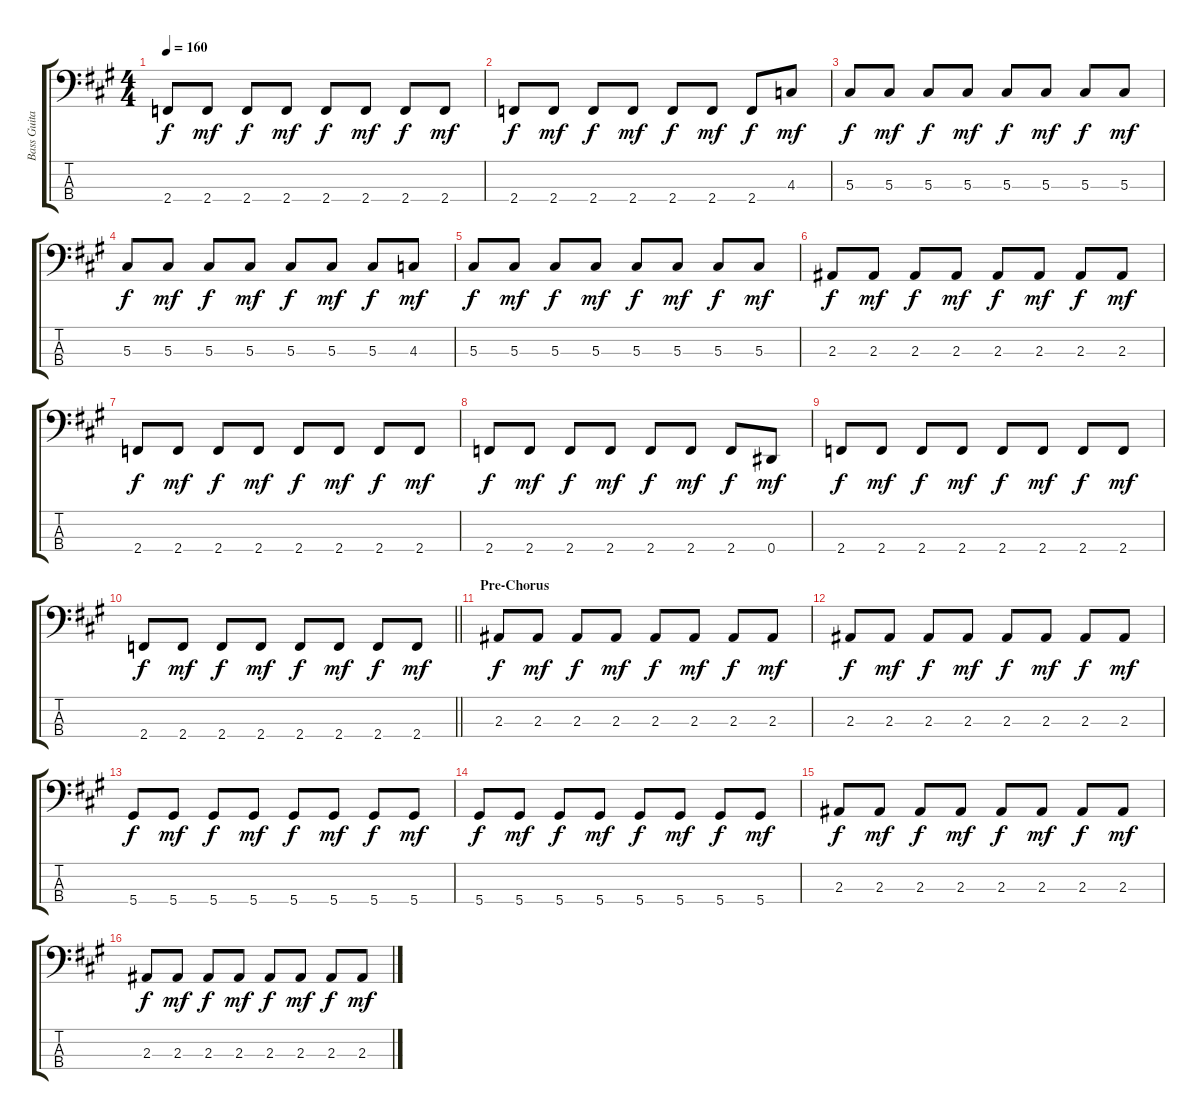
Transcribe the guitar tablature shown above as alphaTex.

\track ("Bass Guitar" "Bass Guita") {instrument electricbassfinger}
\staff {score tabs}
\tuning (Gb2 Db2 Ab1 Eb1) {hide}
\ts (4 4)
\tempo 160
\clef f4
\ks a
2.4.8{dy f} 2.4.8{dy mf} 2.4.8{dy f} 2.4.8{dy mf} 2.4.8{dy f} 2.4.8{dy mf} 2.4.8{dy f} 2.4.8{dy mf} |
2.4.8{dy f} 2.4.8{dy mf} 2.4.8{dy f} 2.4.8{dy mf} 2.4.8{dy f} 2.4.8{dy mf} 2.4.8{dy f} 4.3.8{dy mf} |
5.3.8{dy f} 5.3.8{dy mf} 5.3.8{dy f} 5.3.8{dy mf} 5.3.8{dy f} 5.3.8{dy mf} 5.3.8{dy f} 5.3.8{dy mf} |
5.3.8{dy f} 5.3.8{dy mf} 5.3.8{dy f} 5.3.8{dy mf} 5.3.8{dy f} 5.3.8{dy mf} 5.3.8{dy f} 4.3.8{dy mf} |
5.3.8{dy f} 5.3.8{dy mf} 5.3.8{dy f} 5.3.8{dy mf} 5.3.8{dy f} 5.3.8{dy mf} 5.3.8{dy f} 5.3.8{dy mf} |
2.3.8{dy f} 2.3.8{dy mf} 2.3.8{dy f} 2.3.8{dy mf} 2.3.8{dy f} 2.3.8{dy mf} 2.3.8{dy f} 2.3.8{dy mf} |
2.4.8{dy f} 2.4.8{dy mf} 2.4.8{dy f} 2.4.8{dy mf} 2.4.8{dy f} 2.4.8{dy mf} 2.4.8{dy f} 2.4.8{dy mf} |
2.4.8{dy f} 2.4.8{dy mf} 2.4.8{dy f} 2.4.8{dy mf} 2.4.8{dy f} 2.4.8{dy mf} 2.4.8{dy f} 0.4.8{dy mf} |
2.4.8{dy f} 2.4.8{dy mf} 2.4.8{dy f} 2.4.8{dy mf} 2.4.8{dy f} 2.4.8{dy mf} 2.4.8{dy f} 2.4.8{dy mf} |
\barLineRight lightlight
2.4.8{dy f} 2.4.8{dy mf} 2.4.8{dy f} 2.4.8{dy mf} 2.4.8{dy f} 2.4.8{dy mf} 2.4.8{dy f} 2.4.8{dy mf} |
\section ("" "Pre-Chorus")
2.3.8{dy f} 2.3.8{dy mf} 2.3.8{dy f} 2.3.8{dy mf} 2.3.8{dy f} 2.3.8{dy mf} 2.3.8{dy f} 2.3.8{dy mf} |
2.3.8{dy f} 2.3.8{dy mf} 2.3.8{dy f} 2.3.8{dy mf} 2.3.8{dy f} 2.3.8{dy mf} 2.3.8{dy f} 2.3.8{dy mf} |
5.4.8{dy f} 5.4.8{dy mf} 5.4.8{dy f} 5.4.8{dy mf} 5.4.8{dy f} 5.4.8{dy mf} 5.4.8{dy f} 5.4.8{dy mf} |
5.4.8{dy f} 5.4.8{dy mf} 5.4.8{dy f} 5.4.8{dy mf} 5.4.8{dy f} 5.4.8{dy mf} 5.4.8{dy f} 5.4.8{dy mf} |
2.3.8{dy f} 2.3.8{dy mf} 2.3.8{dy f} 2.3.8{dy mf} 2.3.8{dy f} 2.3.8{dy mf} 2.3.8{dy f} 2.3.8{dy mf} |
2.3.8{dy f} 2.3.8{dy mf} 2.3.8{dy f} 2.3.8{dy mf} 2.3.8{dy f} 2.3.8{dy mf} 2.3.8{dy f} 2.3.8{dy mf}
